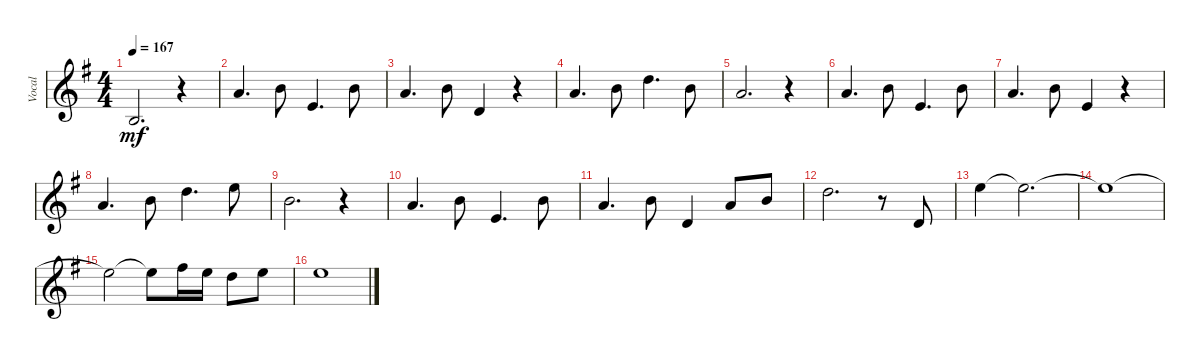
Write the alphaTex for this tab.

\track ("Vocal" "Vocal") {instrument voiceoohs}
\staff {score}
\tuning (E4 B3 G3 D3 A2 E2 B1) {hide}
\ts (4 4)
\tempo 167
\clef g2
\ks eminor
0.2.2{d dy mf} r.4 |
5.1.4{d} 7.1.8 0.1.4{d} 7.1.8 |
5.1.4{d} 7.1.8 3.2.4 r.4 |
5.1.4{d} 7.1.8 10.1.4{d} 7.1.8 |
5.1.2{d} r.4 |
5.1.4{d} 7.1.8 0.1.4{d} 7.1.8 |
5.1.4{d} 7.1.8 0.1.4 r.4 |
5.1.4{d} 7.1.8 10.1.4{d} 12.1.8 |
7.1.2{d} r.4 |
5.1.4{d} 7.1.8 0.1.4{d} 7.1.8 |
5.1.4{d} 7.1.8 3.2.4 5.1.8 7.1.8 |
10.1.2{d} r.8 3.2.8 |
12.1.4 12.1{t}.2{d} |
12.1{t}.1 |
12.1{t}.2 12.1{t}.8 14.1.16 12.1.16 10.1.8 12.1.8 |
12.1.1
